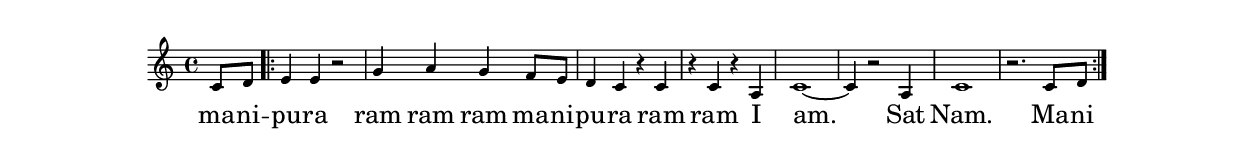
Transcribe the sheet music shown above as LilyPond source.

\version "2.19.45"

melody = \relative c' {
  \clef treble
  \key c \major
  \time 4/4 
  \set Score.voltaSpannerDuration = #(ly:make-moment 4/4)
	\new Voice = "words" {
		\partial 4 c8 d
			\repeat volta 2 {
				e4 e r2 | g4 a g f8 e |
				d4 c r c | r c r a |
				c1~ | c4 r2 a4 |
				c1 | r2. c8 d | 
			}
		}
}

text =  \lyricmode {
	ma -- ni -- pu -- ra
	ram ram ram ma -- ni -- pu -- ra
	ram ram I am. Sat Nam. Ma -- ni 
}

\score {
  <<
    \new Staff \with { \magnifyStaff #5/7 } {
    	\new Voice = "one" { \melody }
  	}
    \new Lyrics \lyricsto "words" \text
  >>
  \layout { 
   % #(layout-set-staff-size 14)
   }
  \midi { }
}